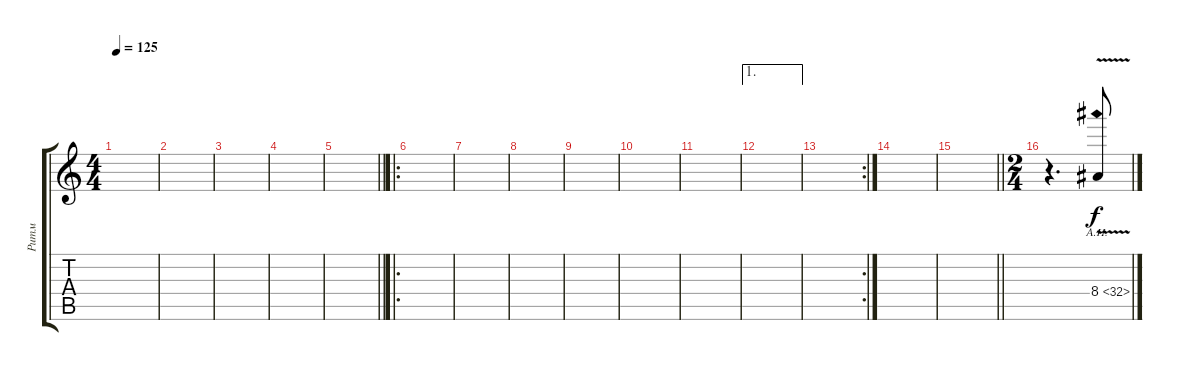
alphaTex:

\track ("Ритм" "Ритм") {instrument distortionguitar}
\staff {score tabs}
\tuning (E4 B3 G3 D3 A2 E2) {hide}
\ts (4 4)
\tempo 125
\clef g2
\ks c
|
|
|
|
\barLineRight lightlight
|
\ro
|
|
|
|
|
|
\ae 1
|
\rc 2
|
|
\barLineRight lightlight
|
\ts (2 4)
r.4{d} 8.4{ah 24 v}.8
